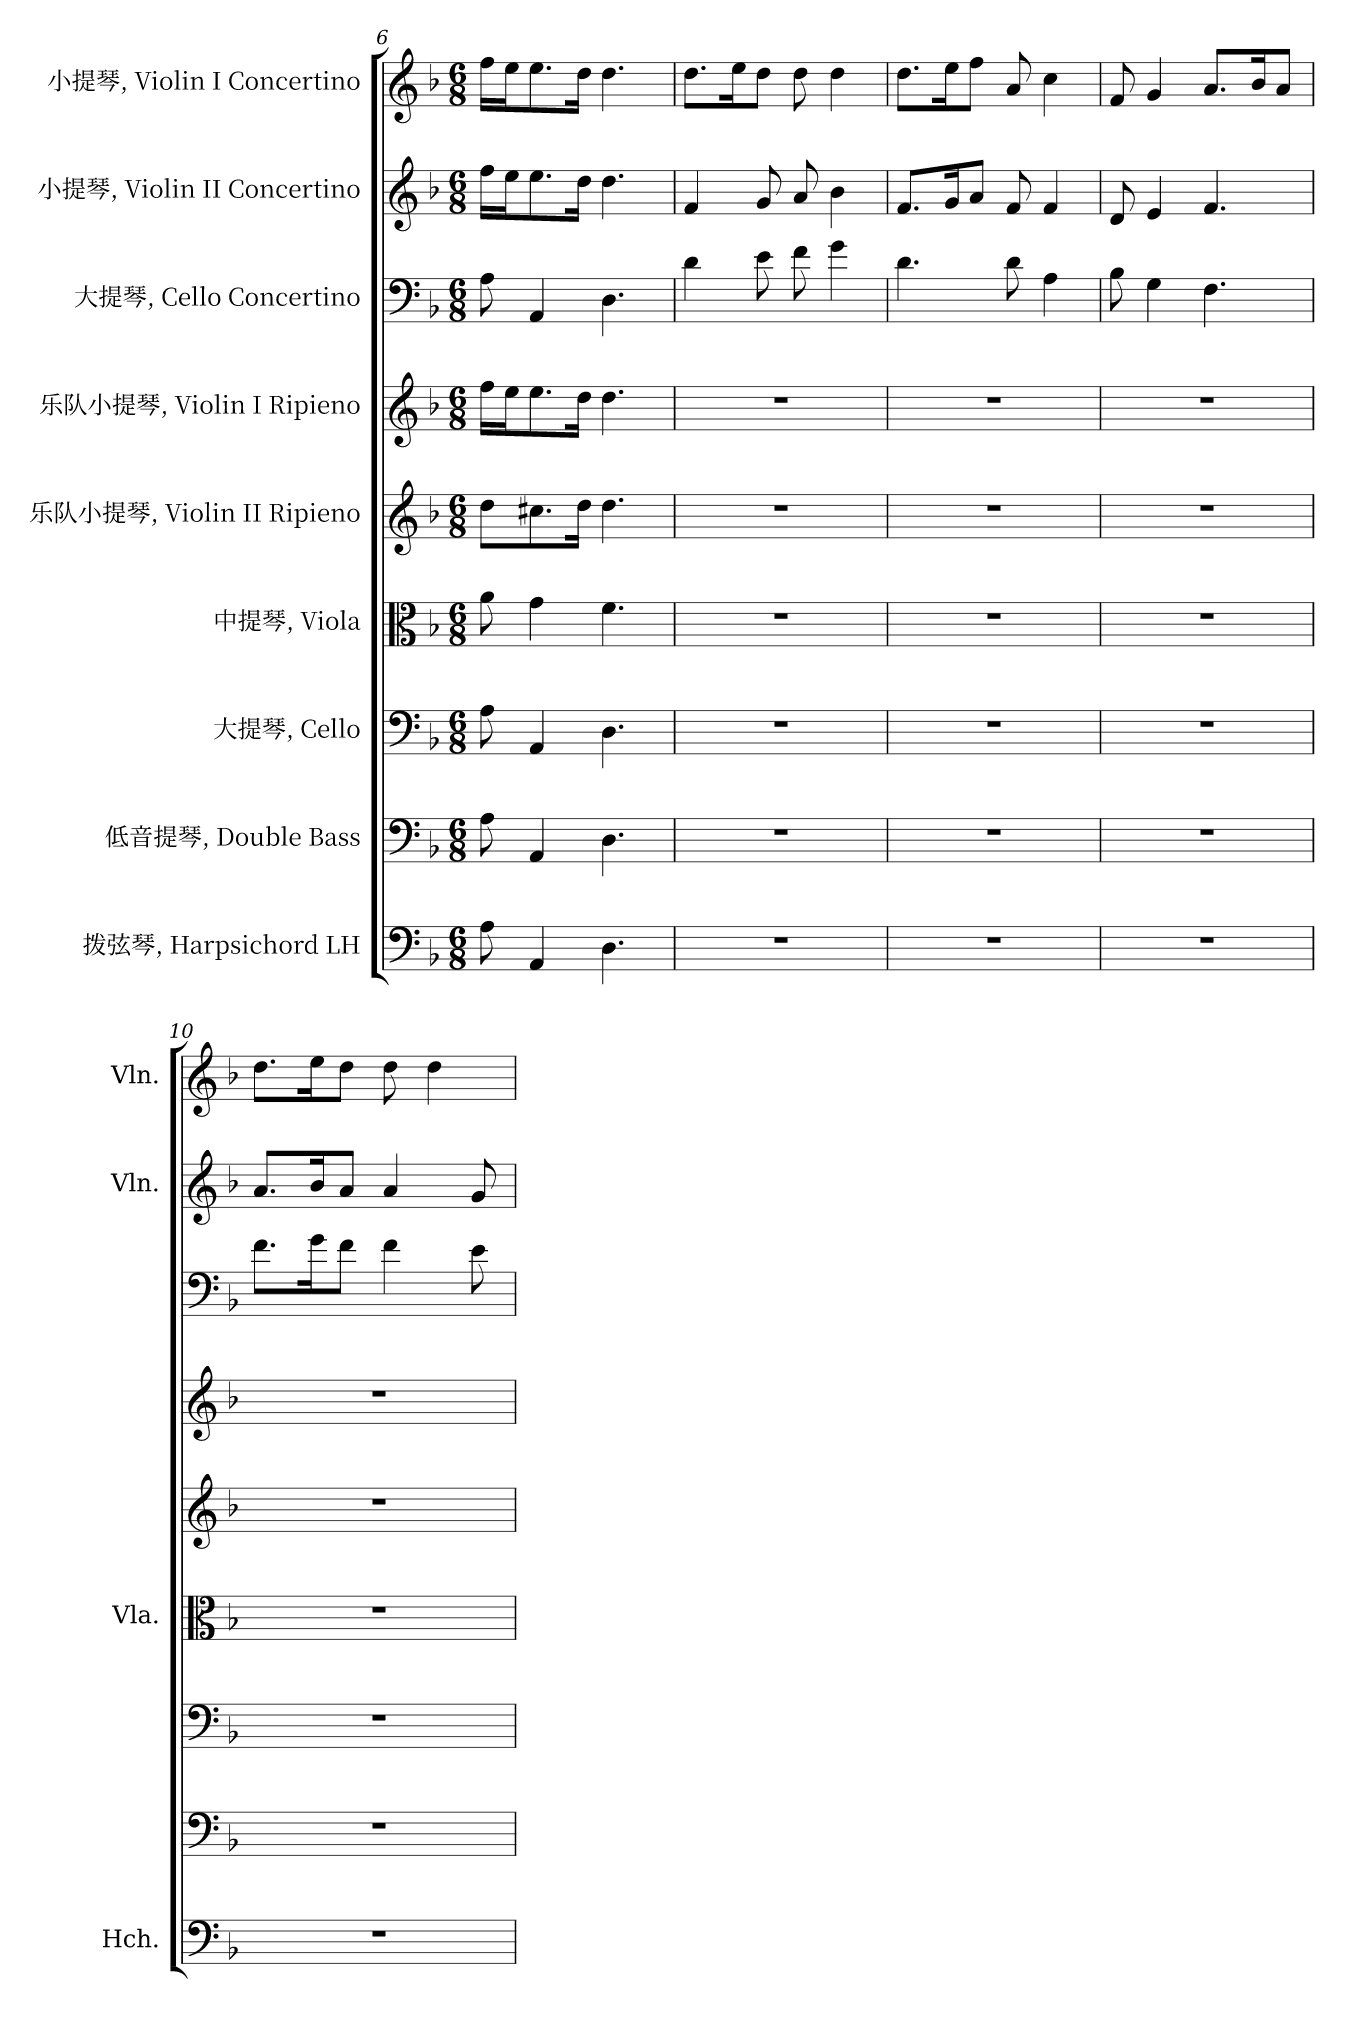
**kern	**kern	**kern	**kern	**kern	**kern	**kern	**kern	**kern
*part9	*part8	*part7	*part6	*part5	*part4	*part3	*part2	*part1
*staff9	*staff8	*staff7	*staff6	*staff5	*staff4	*staff3	*staff2	*staff1
*I"拨弦琴, Harpsichord LH	*I"低音提琴, Double Bass	*I"大提琴, Cello	*I"中提琴, Viola	*I"乐队小提琴, Violin II Ripieno	*I"乐队小提琴, Violin I Ripieno	*I"大提琴, Cello Concertino	*I"小提琴, Violin II Concertino	*I"小提琴, Violin I Concertino
*I'Hch.	*	*	*I'Vla.	*	*	*	*I'Vln.	*I'Vln.
*clefF4	*clefF4	*clefF4	*clefC3	*clefG2	*clefG2	*clefF4	*clefG2	*clefG2
*	*ITrd7c12	*	*	*	*	*	*	*
*k[b-]	*k[b-]	*k[b-]	*k[b-]	*k[b-]	*k[b-]	*k[b-]	*k[b-]	*k[b-]
*M6/8	*M6/8	*M6/8	*M6/8	*M6/8	*M6/8	*M6/8	*M6/8	*M6/8
=6	=6	=6	=6	=6	=6	=6	=6	=6
8A\	8AA\	8A\	8a\	8dd\L	16ff\LL	8A\	16ff\LL	16ff\LL
.	.	.	.	.	16ee\J	.	16ee\J	16ee\J
4AA/	4AAA/	4AA/	4g\	8.cc#X\	8.ee\	4AA/	8.ee\	8.ee\
.	.	.	.	16dd\Jk	16dd\Jk	.	16dd\Jk	16dd\Jk
4.D\	4.DD\	4.D\	4.f\	4.dd\	4.dd\	4.D\	4.dd\	4.dd\
=7	=7	=7	=7	=7	=7	=7	=7	=7
2.r	2.r	2.r	2.r	2.r	2.r	4d\	4f/	8.dd\L
.	.	.	.	.	.	.	.	16ee\K
.	.	.	.	.	.	8e\	8g/	8dd\J
.	.	.	.	.	.	8f\	8a/	8dd\
.	.	.	.	.	.	4g\	4b-\	4dd\
=8	=8	=8	=8	=8	=8	=8	=8	=8
2.r	2.r	2.r	2.r	2.r	2.r	4.d\	8.f/L	8.dd\L
.	.	.	.	.	.	.	16g/K	16ee\K
.	.	.	.	.	.	.	8a/J	8ff\J
.	.	.	.	.	.	8d\	8f/	8a/
.	.	.	.	.	.	4A\	4f/	4cc\
=9	=9	=9	=9	=9	=9	=9	=9	=9
2.r	2.r	2.r	2.r	2.r	2.r	8B-\	8d/	8f/
.	.	.	.	.	.	4G\	4e/	4g/
.	.	.	.	.	.	4.F\	4.f/	8.a/L
.	.	.	.	.	.	.	.	16b-/K
.	.	.	.	.	.	.	.	8a/J
!!LO:PB:g=z
=10	=10	=10	=10	=10	=10	=10	=10	=10
2.r	2.r	2.r	2.r	2.r	2.r	8.f\L	8.a/L	8.dd\L
.	.	.	.	.	.	16g\K	16b-/K	16ee\K
.	.	.	.	.	.	8f\J	8a/J	8dd\J
.	.	.	.	.	.	4f\	4a/	8dd\
.	.	.	.	.	.	.	.	4dd\
.	.	.	.	.	.	8e\	8g/	.
=	=	=	=	=	=	=	=	=
*-	*-	*-	*-	*-	*-	*-	*-	*-
